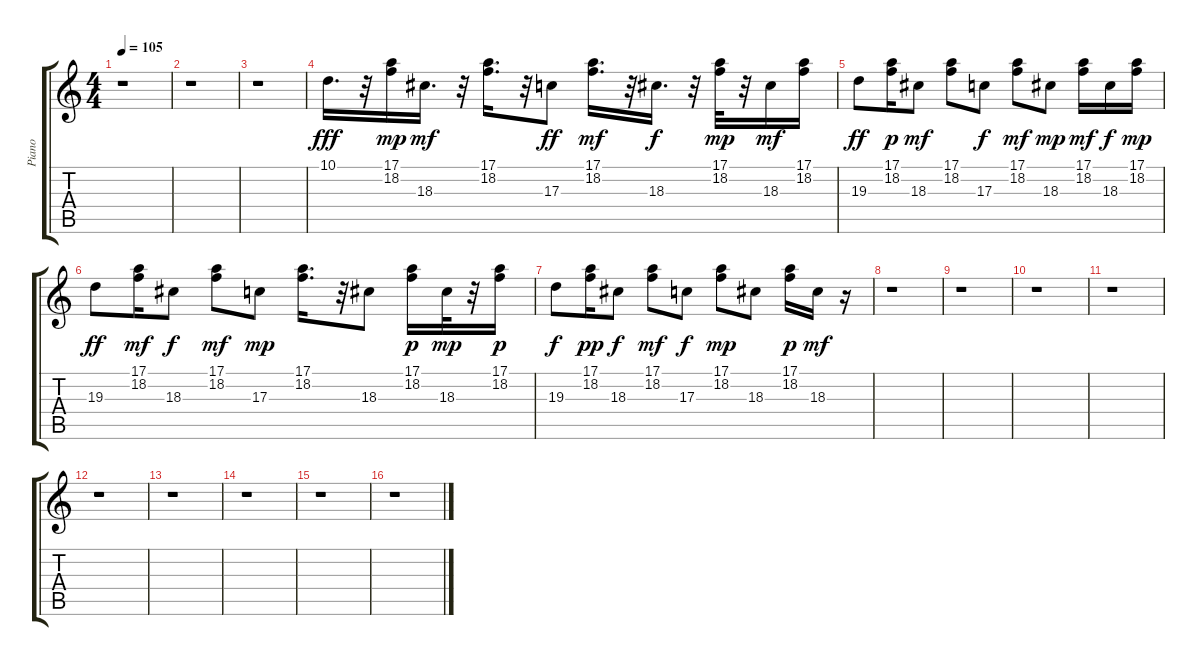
\track ("Piano" "Piano") {instrument acousticgrandpiano}
\staff {score tabs}
\tuning (E4 B3 G3 D3 A2 E2) {hide}
\ts (4 4)
\tempo 105
\clef g2
\ks c
r.1{dy mf} |
r.1 |
r.1 |
10.1.16{d dy fff} r.32 (17.1 18.2).16{dy mp} 18.3.16{d dy mf} r.32 (17.1 18.2).16{d} r.32 17.3.8{dy ff} (17.1 18.2).16{d dy mf} r.32 18.3.16{d dy f} r.32 (17.1 18.2).32{dy mp} r.32 18.3.16{dy mf} (17.1 18.2).16 |
19.3.8{dy ff} (17.1 18.2).16{dy p} 18.3.8{dy mf} (17.1 18.2).8 17.3.8{dy f} (17.1 18.2).8{dy mf} 18.3.8{dy mp} (17.1 18.2).16{dy mf} 18.3.16{dy f} (17.1 18.2).16{dy mp} |
19.3.8{dy ff} (17.1 18.2).16{dy mf} 18.3.8{dy f} (17.1 18.2).8{dy mf} 17.3.8{dy mp} (17.1 18.2).16{d} r.32 18.3.8 (17.1 18.2).16{dy p} 18.3.32{dy mp} r.32 (17.1 18.2).16{dy p} |
19.3.8{dy f} (17.1 18.2).16{dy pp} 18.3.8{dy f} (17.1 18.2).8{dy mf} 17.3.8{dy f} (17.1 18.2).8{dy mp} 18.3.8 (17.1 18.2).16{dy p} 18.3.16{dy mf} r.16 |
r.1 |
r.1 |
r.1 |
r.1 |
r.1 |
r.1 |
r.1 |
r.1 |
r.1
